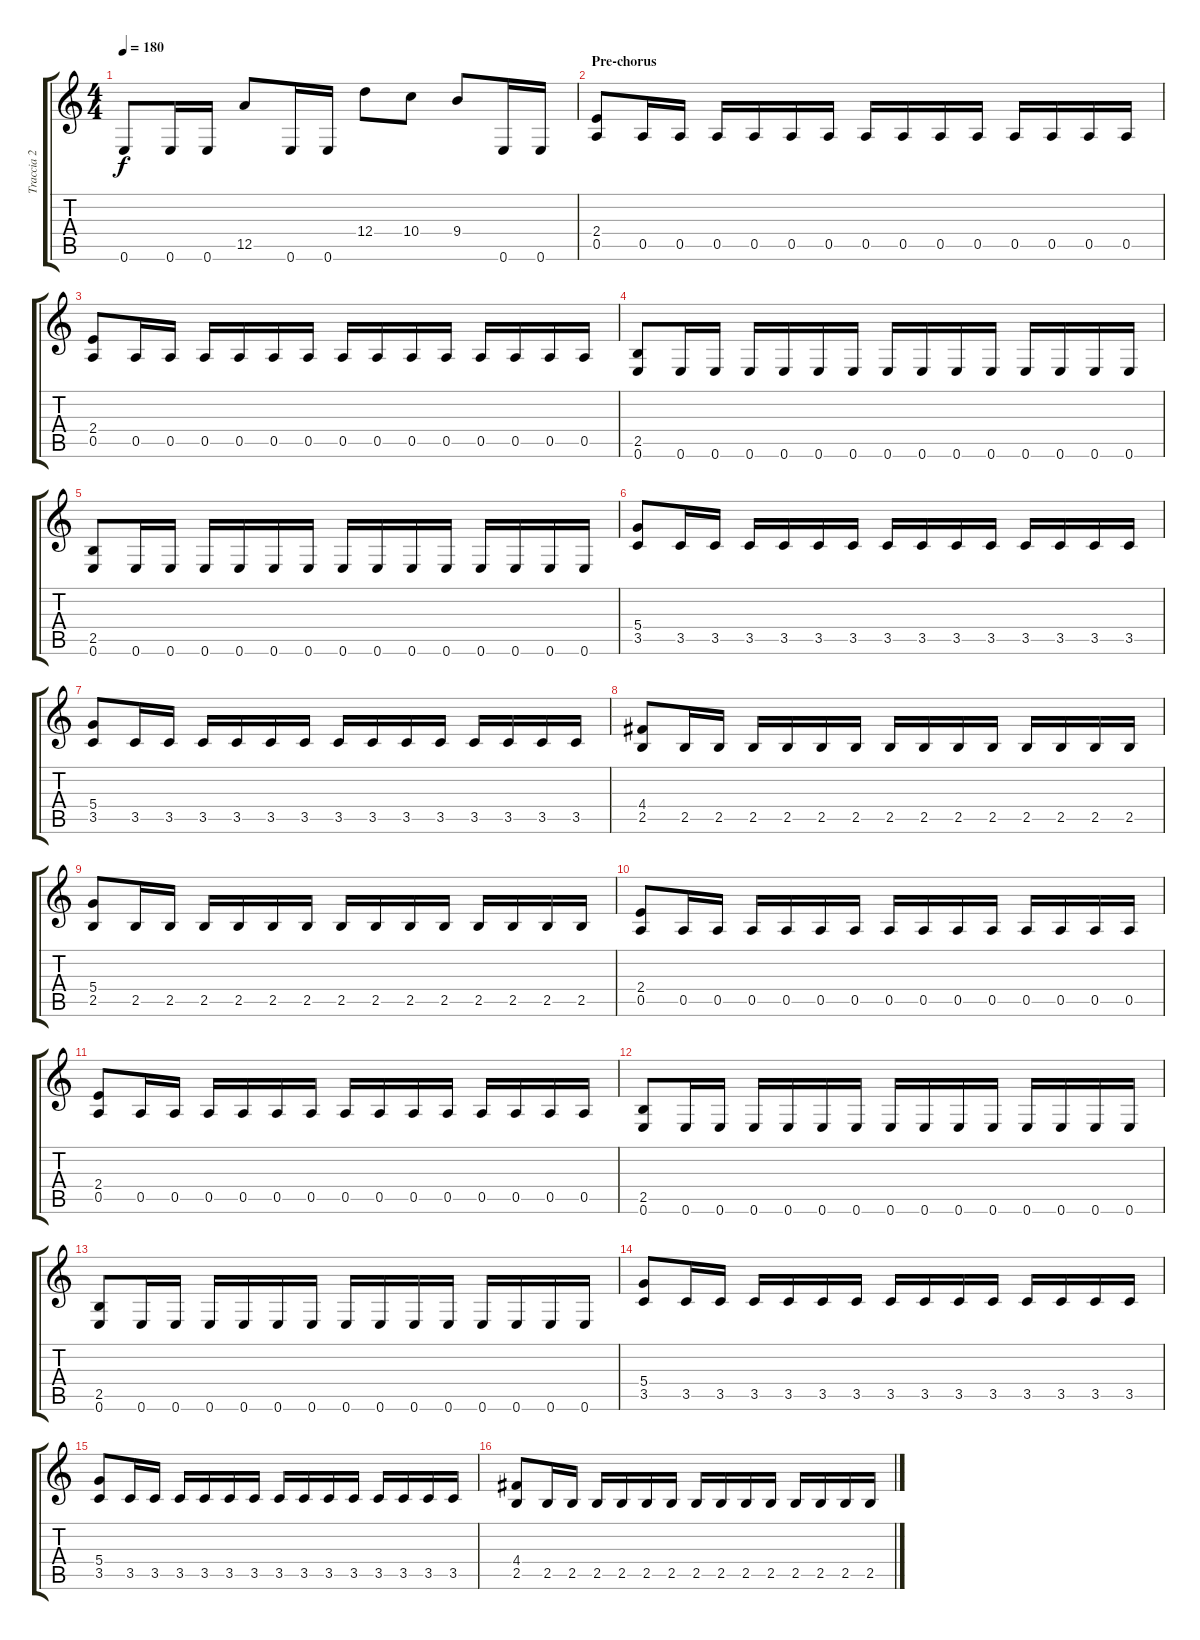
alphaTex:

\track ("Traccia 2" "Traccia 2") {instrument distortionguitar}
\staff {score tabs}
\tuning (E4 B3 G3 D3 A2 E2) {hide}
\ts (4 4)
\tempo 180
\clef g2
\ks c
0.6.8{dy f} 0.6.16 0.6.16 12.5.8 0.6.16 0.6.16 12.4.8 10.4.8 9.4.8 0.6.16 0.6.16 |
\section ("" "Pre-chorus")
(2.4 0.5).8 0.5.16 0.5.16 0.5.16 0.5.16 0.5.16 0.5.16 0.5.16 0.5.16 0.5.16 0.5.16 0.5.16 0.5.16 0.5.16 0.5.16 |
(2.4 0.5).8 0.5.16 0.5.16 0.5.16 0.5.16 0.5.16 0.5.16 0.5.16 0.5.16 0.5.16 0.5.16 0.5.16 0.5.16 0.5.16 0.5.16 |
(2.5 0.6).8 0.6.16 0.6.16 0.6.16 0.6.16 0.6.16 0.6.16 0.6.16 0.6.16 0.6.16 0.6.16 0.6.16 0.6.16 0.6.16 0.6.16 |
(2.5 0.6).8 0.6.16 0.6.16 0.6.16 0.6.16 0.6.16 0.6.16 0.6.16 0.6.16 0.6.16 0.6.16 0.6.16 0.6.16 0.6.16 0.6.16 |
(5.4 3.5).8 3.5.16 3.5.16 3.5.16 3.5.16 3.5.16 3.5.16 3.5.16 3.5.16 3.5.16 3.5.16 3.5.16 3.5.16 3.5.16 3.5.16 |
(5.4 3.5).8 3.5.16 3.5.16 3.5.16 3.5.16 3.5.16 3.5.16 3.5.16 3.5.16 3.5.16 3.5.16 3.5.16 3.5.16 3.5.16 3.5.16 |
(4.4 2.5).8 2.5.16 2.5.16 2.5.16 2.5.16 2.5.16 2.5.16 2.5.16 2.5.16 2.5.16 2.5.16 2.5.16 2.5.16 2.5.16 2.5.16 |
(5.4 2.5).8 2.5.16 2.5.16 2.5.16 2.5.16 2.5.16 2.5.16 2.5.16 2.5.16 2.5.16 2.5.16 2.5.16 2.5.16 2.5.16 2.5.16 |
(2.4 0.5).8 0.5.16 0.5.16 0.5.16 0.5.16 0.5.16 0.5.16 0.5.16 0.5.16 0.5.16 0.5.16 0.5.16 0.5.16 0.5.16 0.5.16 |
(2.4 0.5).8 0.5.16 0.5.16 0.5.16 0.5.16 0.5.16 0.5.16 0.5.16 0.5.16 0.5.16 0.5.16 0.5.16 0.5.16 0.5.16 0.5.16 |
(2.5 0.6).8 0.6.16 0.6.16 0.6.16 0.6.16 0.6.16 0.6.16 0.6.16 0.6.16 0.6.16 0.6.16 0.6.16 0.6.16 0.6.16 0.6.16 |
(2.5 0.6).8 0.6.16 0.6.16 0.6.16 0.6.16 0.6.16 0.6.16 0.6.16 0.6.16 0.6.16 0.6.16 0.6.16 0.6.16 0.6.16 0.6.16 |
(5.4 3.5).8 3.5.16 3.5.16 3.5.16 3.5.16 3.5.16 3.5.16 3.5.16 3.5.16 3.5.16 3.5.16 3.5.16 3.5.16 3.5.16 3.5.16 |
(5.4 3.5).8 3.5.16 3.5.16 3.5.16 3.5.16 3.5.16 3.5.16 3.5.16 3.5.16 3.5.16 3.5.16 3.5.16 3.5.16 3.5.16 3.5.16 |
(4.4 2.5).8 2.5.16 2.5.16 2.5.16 2.5.16 2.5.16 2.5.16 2.5.16 2.5.16 2.5.16 2.5.16 2.5.16 2.5.16 2.5.16 2.5.16
